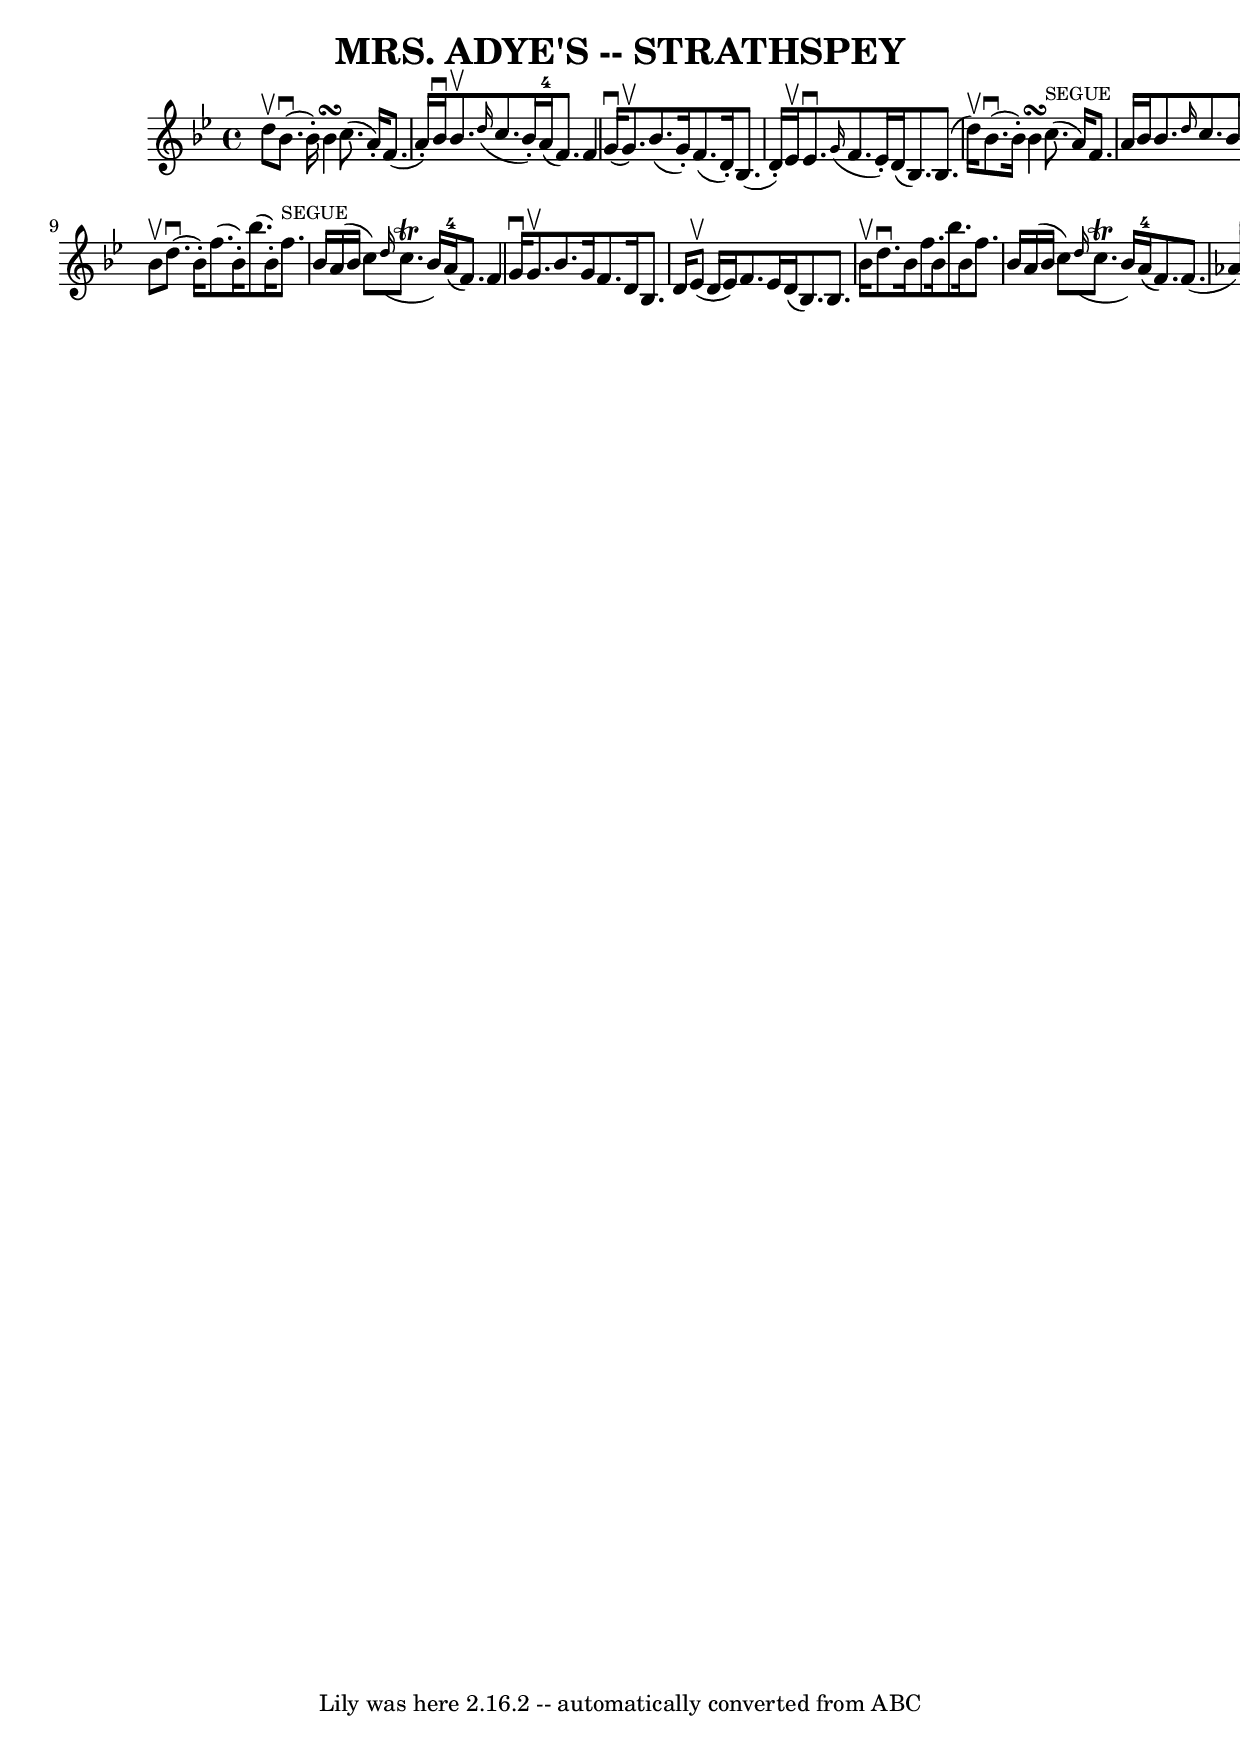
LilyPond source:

\version "2.16.2"
\include "Mammoth.ily"
\header {
	%% book = "Ryan's Mammoth Collection of Fiddle Tunes"
	crossRefNumber = "1"
	footnotes = ""
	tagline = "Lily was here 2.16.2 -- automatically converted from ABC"
	title = "MRS. ADYE'S -- STRATHSPEY"
}
voicedefault =  {


 \override Staff.TimeSignature #'style = #'C
 \time 4/4 % %slurgraces 1
 
\key bes \major d''8^\upbow   |
 bes'8. (^\downbow bes'16 -. 
-) bes'4\turn c''8. (a'16 -.) f'8. (a'16 -.)   |
   
bes'16^\downbow bes'8.^\upbow   \grace { d''16 (} c''8. bes'16 -. 
-) a'16-4(f'8.) f'4    |
 g'16 (^\downbow g'8. 
^\upbow) bes'8. (g'16 -.) f'8. (d'16 -.) bes8. (d'16 -.) 
  |
 ees'16^\upbow ees'8.^\downbow   \grace { g'16 (} f'8.    
ees'16 -.) d'16 (bes8.) bes8. (d''16^\upbow)   |
       
bes'8. (^\downbow bes'16 -.) bes'4\turn c''8.^\segue(a'16)   
f'8. a'16    |
 bes'16 bes'8.  \grace { d''16  } c''8.    
bes'16 a'16-4(f'8.) f'4    |
 g'16^\upbow g'8.    
bes'8. g'16 f'8. d'16 bes8. d'16    |
 ees'16^\downbow  
 ees'8.  \grace { g'16  } f'8. ees'16 d'16 (bes8.) bes8    
\bar "|." bes'8^\upbow   |
 d''8. (^\downbow bes'16 -.)   
f''8. (bes'16 -.) bes''8. (bes'16 -.) f''8.^\segue bes'16    
|
 a'16 (bes'16 c''8)   \grace { d''16 (} c''8.^\trill  
 bes'16) a'16-4(f'8.) f'4    |
 g'16^\downbow   
g'8.^\upbow bes'8. g'16 f'8. d'16 bes8. d'16    |
     
ees'8 (^\upbow d'16 ees'16) f'8. ees'16 d'16 (bes8.)   
bes8. bes'16^\upbow   |
 d''8.^\downbow bes'16 f''8.    
bes'16 bes''8. bes'16 f''8. bes'16    |
 a'16 (bes'16    
c''8)   \grace { d''16 (} c''8.^\trill bes'16) a'16-4(
f'8.) f'8. (aes'16)   |
 g'8. ees'16 ees'16 (
ees''8.) f'8. d'16 d'16 (d''8.)   |
 ees'8. c'16    
c'16 (f'8.) d'16 (bes8.) bes8    \bar "|."   
}

\score{
    <<

	\context Staff="default"
	{
	    \voicedefault 
	}

    >>
	\layout {
	}
	\midi {}
}
